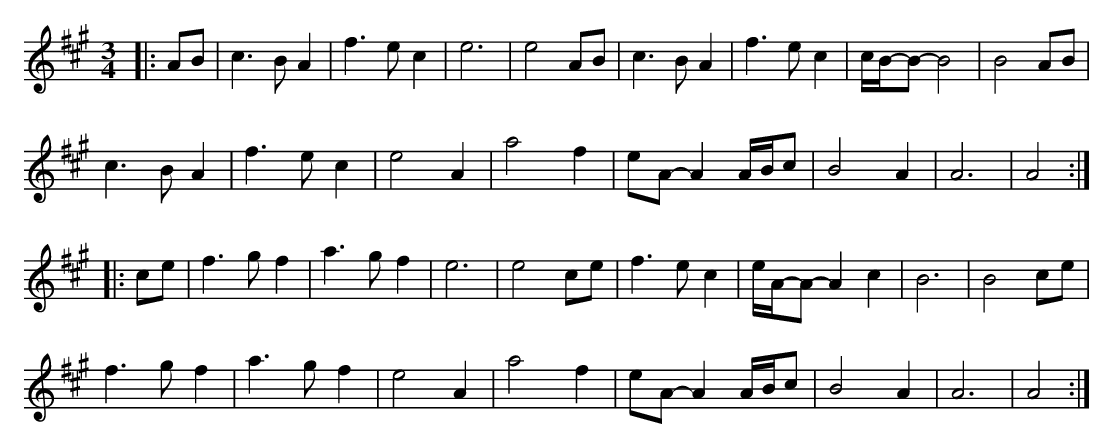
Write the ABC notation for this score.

X:1
M:3/4
K:A
|:AB|c3 BA2|f3 ec2|e6|e4 AB|c3 BA2|f3 ec2|c/B/-B- B4|B4 AB|
c3 BA2|f3 ec2|e4 A2|a4 f2|eA-A2 A/B/c|B4 A2|A6|A4:|
|:ce|f3 gf2|a3 gf2|e6|e4 ce|f3 ec2|e/A/-A-A2c2|B6|B4 ce|
f3 gf2|a3 gf2|e4 A2|a4 f2|eA-A2 A/B/c|B4 A2|A6|A4:|
